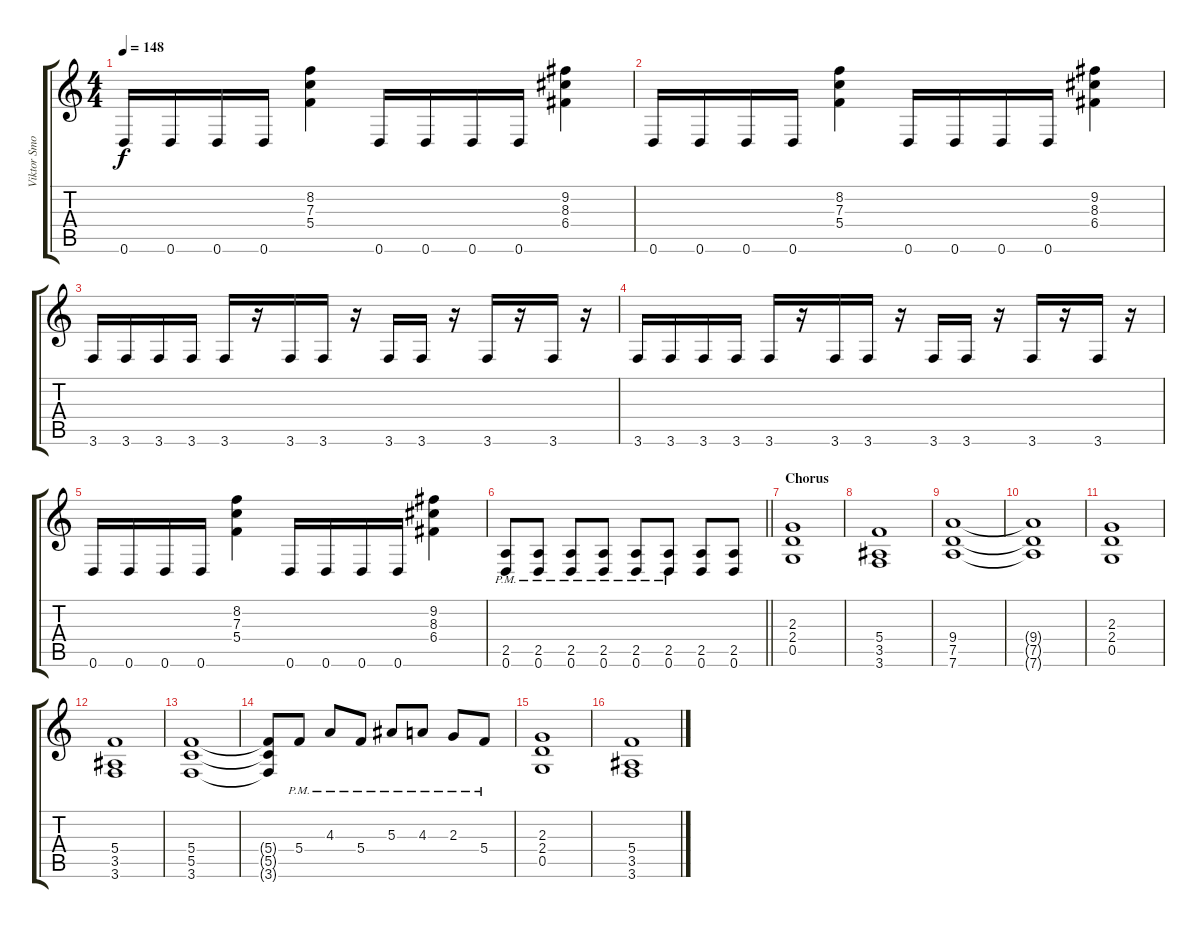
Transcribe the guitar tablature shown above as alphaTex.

\track ("Viktor Smolski" "Viktor Smo") {instrument distortionguitar}
\staff {score tabs}
\tuning (D4 A3 F3 C3 G2 D2) {hide}
\ts (4 4)
\tempo 148
\clef g2
\ks c
0.6.16{dy f} 0.6.16 0.6.16 0.6.16 (8.2 7.3 5.4).4 0.6.16 0.6.16 0.6.16 0.6.16 (9.2 8.3 6.4).4 |
0.6.16 0.6.16 0.6.16 0.6.16 (8.2 7.3 5.4).4 0.6.16 0.6.16 0.6.16 0.6.16 (9.2 8.3 6.4).4 |
3.6.16 3.6.16 3.6.16 3.6.16 3.6.16 r.16 3.6.16 3.6.16 r.16 3.6.16 3.6.16 r.16 3.6.16 r.16 3.6.16 r.16 |
3.6.16 3.6.16 3.6.16 3.6.16 3.6.16 r.16 3.6.16 3.6.16 r.16 3.6.16 3.6.16 r.16 3.6.16 r.16 3.6.16 r.16 |
0.6.16 0.6.16 0.6.16 0.6.16 (8.2 7.3 5.4).4 0.6.16 0.6.16 0.6.16 0.6.16 (9.2 8.3 6.4).4 |
\barLineRight lightlight
(2.5{pm} 0.6{pm}).8 (2.5{pm} 0.6{pm}).8 (2.5{pm} 0.6{pm}).8 (2.5{pm} 0.6{pm}).8 (2.5{pm} 0.6{pm}).8 (2.5{pm} 0.6{pm}).8 (2.5 0.6).8 (2.5 0.6).8 |
\section ("" "Chorus")
(2.3 2.4 0.5).1 |
(5.4 3.5 3.6).1 |
(9.4 7.5 7.6).1 |
(9.4{t} 7.5{t} 7.6{t}).1 |
(2.3 2.4 0.5).1 |
(5.4 3.5 3.6).1 |
(5.4 5.5 3.6).1 |
(5.4{t} 5.5{t} 3.6{t}).8 5.4{pm}.8 4.3{pm}.8 5.4{pm}.8 5.3{pm}.8 4.3{pm}.8 2.3{pm}.8 5.4{pm}.8 |
(2.3 2.4 0.5).1 |
(5.4 3.5 3.6).1
